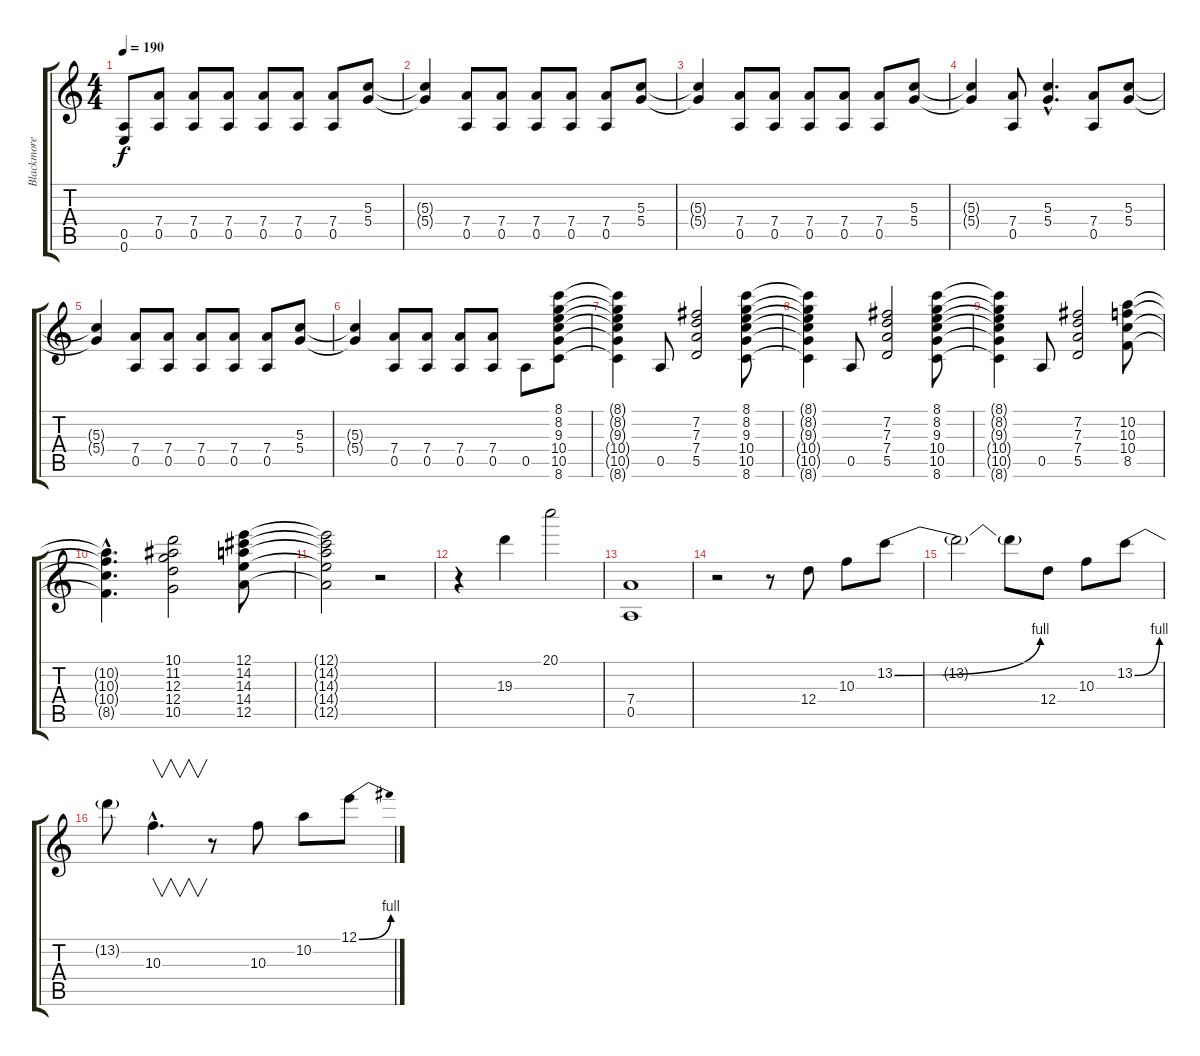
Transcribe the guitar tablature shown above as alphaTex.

\track ("Blackmore" "Blackmore") {instrument overdrivenguitar}
\staff {score tabs}
\tuning (E4 B3 G3 D3 A2 E2) {hide}
\ts (4 4)
\tempo 190
\clef g2
\ks c
(0.5 0.6).8{dy f} (7.4 0.5).8 (7.4 0.5).8 (7.4 0.5).8 (7.4 0.5).8 (7.4 0.5).8 (7.4 0.5).8 (5.3 5.4).8 |
(5.3{t} 5.4{t}).4 (7.4 0.5).8 (7.4 0.5).8 (7.4 0.5).8 (7.4 0.5).8 (7.4 0.5).8 (5.3 5.4).8 |
(5.3{t} 5.4{t}).4 (7.4 0.5).8 (7.4 0.5).8 (7.4 0.5).8 (7.4 0.5).8 (7.4 0.5).8 (5.3 5.4).8 |
(5.3{t} 5.4{t}).4 (7.4 0.5).8 (5.3{hac} 5.4{hac}).4{d} (7.4 0.5).8 (5.3 5.4).8 |
(5.3{t} 5.4{t}).4 (7.4 0.5).8 (7.4 0.5).8 (7.4 0.5).8 (7.4 0.5).8 (7.4 0.5).8 (5.3 5.4).8 |
(5.3{t} 5.4{t}).4 (7.4 0.5).8 (7.4 0.5).8 (7.4 0.5).8 (7.4 0.5).8 0.5.8 (8.1 8.2 9.3 10.4 10.5 8.6).8 |
(8.1{t} 8.2{t} 9.3{t} 10.4{t} 10.5{t} 8.6{t}).4 0.5.8 (7.2 7.3 7.4 5.5).2 (8.1 8.2 9.3 10.4 10.5 8.6).8 |
(8.1{t} 8.2{t} 9.3{t} 10.4{t} 10.5{t} 8.6{t}).4 0.5.8 (7.2 7.3 7.4 5.5).2 (8.1 8.2 9.3 10.4 10.5 8.6).8 |
(8.1{t} 8.2{t} 9.3{t} 10.4{t} 10.5{t} 8.6{t}).4 0.5.8 (7.2 7.3 7.4 5.5).2 (10.2 10.3 10.4 8.5).8 |
(10.2{hac t} 10.3{hac t} 10.4{hac t} 8.5{hac t}).4{d} (10.1 11.2 12.3 12.4 10.5).2 (12.1 14.2 14.3 14.4 12.5).8 |
(12.1{t} 14.2{t} 14.3{t} 14.4{t} 12.5{t}).2 r.2 |
r.4 19.3.4 20.1.2 |
(7.4 0.5).1 |
r.2 r.8 12.4.8 10.3.8 13.2{be (bend 0 0 60 4)}.8 |
13.2{t}.2 13.2{t}.8 12.4.8 10.3.8 13.2{be (bend 0 0 60 4)}.8 |
13.2{t}.8 10.3{hac}.4{v d} r.8 10.3.8 10.2.8 12.1{be (bend 0 0 60 4)}.8
